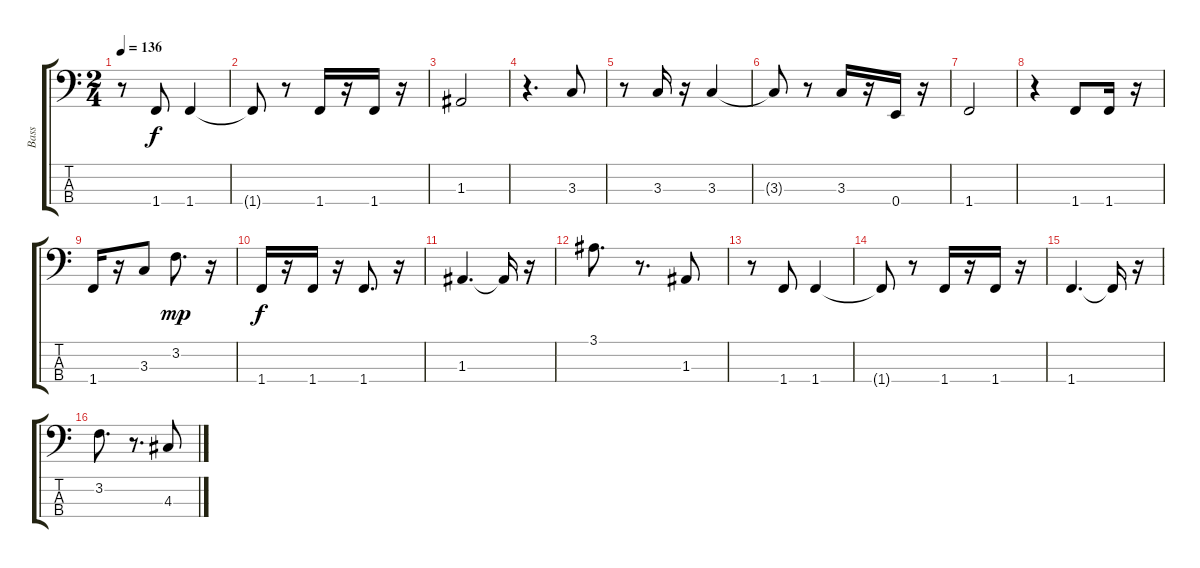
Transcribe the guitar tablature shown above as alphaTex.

\track ("Bass" "Bass") {instrument fretlessbass}
\staff {score tabs}
\tuning (G2 D2 A1 E1) {hide}
\ts (2 4)
\tempo 136
\clef f4
\ks c
r.8{dy f} 1.4.8 1.4.4 |
1.4{t}.8 r.8 1.4.16 r.16 1.4.16 r.16 |
1.3.2 |
r.4{d} 3.3.8 |
r.8 3.3.16 r.16 3.3.4 |
3.3{t}.8 r.8 3.3.16 r.16 0.4.16 r.16 |
1.4.2 |
r.4 1.4.8 1.4.16 r.16 |
1.4.16 r.16 3.3.8 3.2.8{d dy mp} r.16 |
1.4.16{dy f} r.16 1.4.16 r.16 1.4.8{d} r.16 |
1.3.4{d} 1.3{t}.16 r.16 |
3.1.8{d} r.8{d} 1.3.8 |
r.8 1.4.8 1.4.4 |
1.4{t}.8 r.8 1.4.16 r.16 1.4.16 r.16 |
1.4.4{d} 1.4{t}.16 r.16 |
3.2.8{d} r.8{d} 4.3.8
